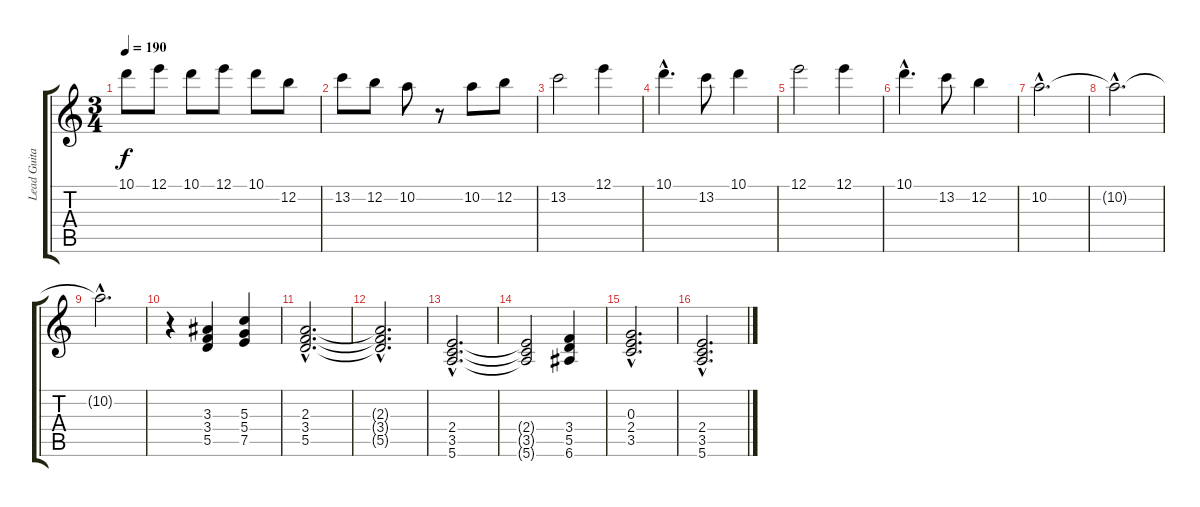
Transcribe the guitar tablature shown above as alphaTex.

\track ("Lead Guitar" "Lead Guita") {instrument distortionguitar}
\staff {score tabs}
\tuning (E4 B3 G3 D3 A2 E2) {hide}
\ts (3 4)
\tempo 190
\clef g2
\ks c
10.1.8{dy f} 12.1.8 10.1.8 12.1.8 10.1.8 12.2.8 |
13.2.8 12.2.8 10.2.8 r.8 10.2.8 12.2.8 |
13.2.2 12.1.4 |
10.1{hac}.4{d} 13.2.8 10.1.4 |
12.1.2 12.1.4 |
10.1{hac}.4{d} 13.2.8 12.2.4 |
10.2{hac}.2{d} |
10.2{hac t}.2{d} |
10.2{hac t}.2{d} |
r.4 (3.3 3.4 5.5).4 (5.3 5.4 7.5).4 |
(2.3{hac} 3.4{hac} 5.5{hac}).2{d} |
(2.3{hac t} 3.4{hac t} 5.5{hac t}).2{d} |
(2.4{hac} 3.5{hac} 5.6{hac}).2{d} |
(2.4{t} 3.5{t} 5.6{t}).2 (3.4 5.5 6.6).4 |
(0.3{hac} 2.4{hac} 3.5{hac}).2{d} |
(2.4{hac} 3.5{hac} 5.6{hac}).2{d}
